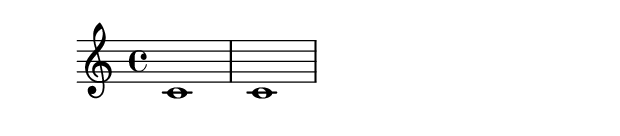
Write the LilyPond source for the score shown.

\version "2.16.0"

\header {
  texidoc = "The number of pages in a score can be forced by setting
@code{page-count} in the (book-level) paper block."
}

#(set-default-paper-size "a6")

\book {
  \paper { page-count = 2}
  \score { {c'1 c'1} }
}
